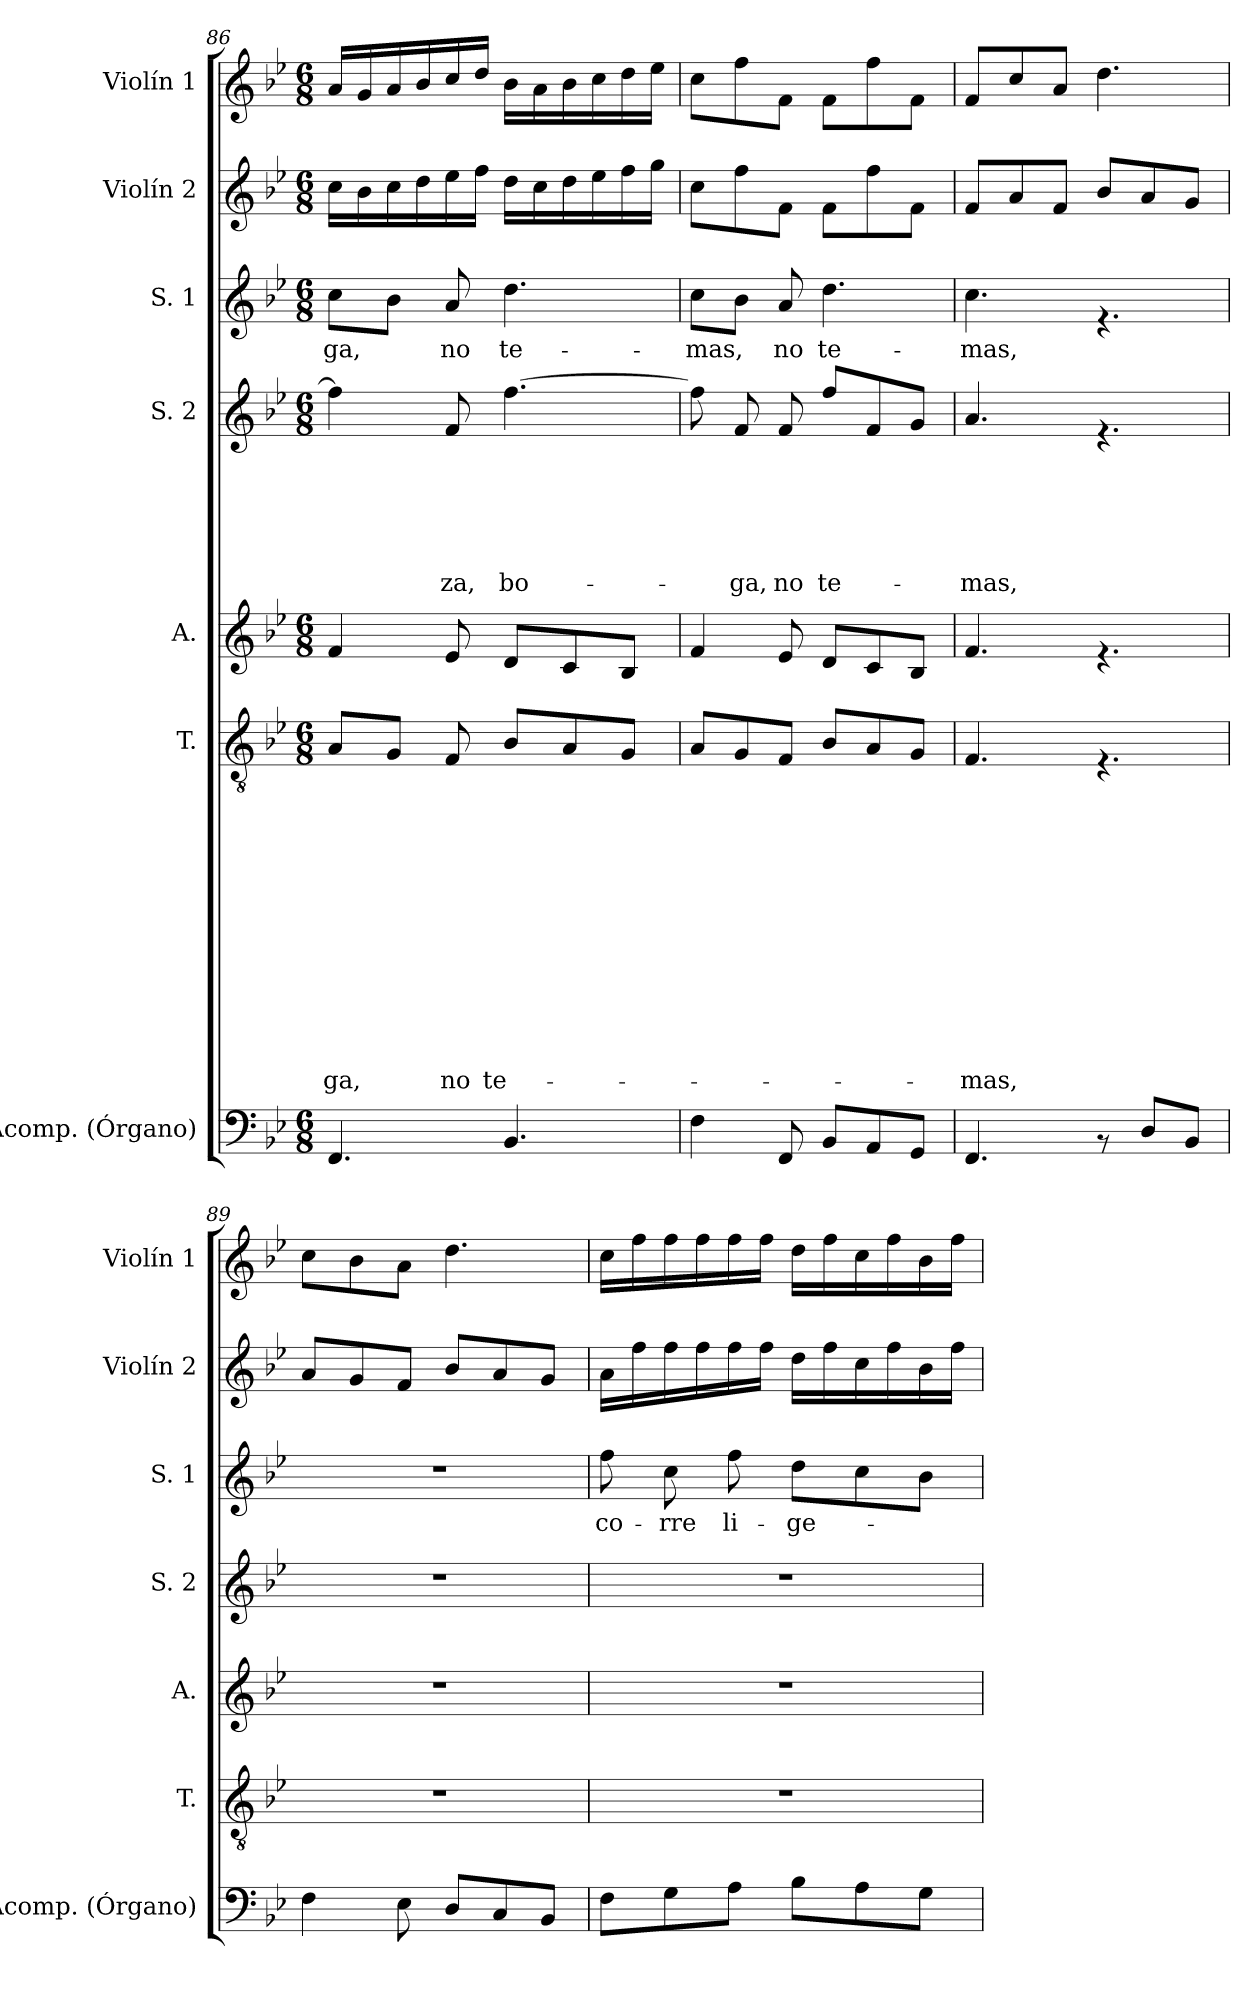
**kern	**kern	**text	**text	**text	**text	**text	**text	**text	**text	**text	**text	**text	**text	**text	**kern	**kern	**text	**text	**text	**text	**text	**text	**kern	**text	**kern	**kern
*part7	*part6	*part6	*part6	*part6	*part6	*part6	*part6	*part6	*part6	*part6	*part6	*part6	*part6	*part6	*part5	*part4	*part4	*part4	*part4	*part4	*part4	*part4	*part3	*part3	*part2	*part1
*staff7	*staff6	*staff6	*staff6	*staff6	*staff6	*staff6	*staff6	*staff6	*staff6	*staff6	*staff6	*staff6	*staff6	*staff6	*staff5	*staff4	*staff4	*staff4	*staff4	*staff4	*staff4	*staff4	*staff3	*staff3	*staff2	*staff1
*I"Acomp. (Órgano)	*I"T.	*	*	*	*	*	*	*	*	*	*	*	*	*	*I"A.	*I"S. 2	*	*	*	*	*	*	*I"S. 1	*	*I"Violín 2	*I"Violín 1
*I'Acomp. (Órgano)	*I'T.	*	*	*	*	*	*	*	*	*	*	*	*	*	*I'A.	*I'S. 2	*	*	*	*	*	*	*I'S. 1	*	*I'Violín 2	*I'Violín 1
*clefF4	*clefGv2	*	*	*	*	*	*	*	*	*	*	*	*	*	*clefG2	*clefG2	*	*	*	*	*	*	*clefG2	*	*clefG2	*clefG2
*k[b-e-]	*k[b-e-]	*	*	*	*	*	*	*	*	*	*	*	*	*	*k[b-e-]	*k[b-e-]	*	*	*	*	*	*	*k[b-e-]	*	*k[b-e-]	*k[b-e-]
*B-:	*B-:	*	*	*	*	*	*	*	*	*	*	*	*	*	*B-:	*B-:	*	*	*	*	*	*	*B-:	*	*B-:	*B-:
*M6/8	*M6/8	*	*	*	*	*	*	*	*	*	*	*	*	*	*M6/8	*M6/8	*	*	*	*	*	*	*M6/8	*	*M6/8	*M6/8
=86	=86	=86	=86	=86	=86	=86	=86	=86	=86	=86	=86	=86	=86	=86	=86	=86	=86	=86	=86	=86	=86	=86	=86	=86	=86	=86
!	!	!	!	!	!	!	!	!	!	!	!	!	!	!LO:LY:b	!	!	!	!	!	!	!	!	!	!LO:LY:b	!	!
4.FF/	8A/L	.	.	.	.	.	.	.	.	.	.	.	.	-ga,	4f/	4ff\]	.	.	.	.	.	.	8cc\L	-ga,	16cc\LL	16a/LL
.	.	.	.	.	.	.	.	.	.	.	.	.	.	.	.	.	.	.	.	.	.	.	.	.	16b-\	16g/
.	8G/J	.	.	.	.	.	.	.	.	.	.	.	.	.	.	.	.	.	.	.	.	.	8b-\J	.	16cc\	16a/
.	.	.	.	.	.	.	.	.	.	.	.	.	.	.	.	.	.	.	.	.	.	.	.	.	16dd\	16b-/
!	!	!	!	!	!	!	!	!	!	!	!	!	!	!LO:LY:b	!	!	!	!	!	!	!	!LO:LY:b	!	!LO:LY:b	!	!
.	8F/	.	.	.	.	.	.	.	.	.	.	.	.	no	8e-/	8f/	.	.	.	.	.	-za,	8a/	no	16ee-\	16cc/
.	.	.	.	.	.	.	.	.	.	.	.	.	.	.	.	.	.	.	.	.	.	.	.	.	16ff\JJ	16dd/JJ
!	!	!	!	!	!	!	!	!	!	!	!	!	!	!LO:LY:b	!	!	!	!	!	!	!	!LO:LY:b	!	!LO:LY:b	!	!
4.BB-/	8B-/L	.	.	.	.	.	.	.	.	.	.	.	.	te-	8d/L	[>4.ff\	.	.	.	.	.	bo-	4.dd\	te-	16dd\LL	16b-\LL
.	.	.	.	.	.	.	.	.	.	.	.	.	.	.	.	.	.	.	.	.	.	.	.	.	16cc\	16a\
.	8A/	.	.	.	.	.	.	.	.	.	.	.	.	.	8c/	.	.	.	.	.	.	.	.	.	16dd\	16b-\
.	.	.	.	.	.	.	.	.	.	.	.	.	.	.	.	.	.	.	.	.	.	.	.	.	16ee-\	16cc\
.	8G/J	.	.	.	.	.	.	.	.	.	.	.	.	.	8B-/J	.	.	.	.	.	.	.	.	.	16ff\	16dd\
.	.	.	.	.	.	.	.	.	.	.	.	.	.	.	.	.	.	.	.	.	.	.	.	.	16gg\JJ	16ee-\JJ
=87	=87	=87	=87	=87	=87	=87	=87	=87	=87	=87	=87	=87	=87	=87	=87	=87	=87	=87	=87	=87	=87	=87	=87	=87	=87	=87
!	!	!	!	!	!	!	!	!	!	!	!	!	!	!	!	!	!	!	!	!	!	!	!	!LO:LY:b	!	!
4F\	8A/L	.	.	.	.	.	.	.	.	.	.	.	.	.	4f/	8ff\]	.	.	.	.	.	.	8cc\L	-mas,	8cc\L	8cc\L
!	!	!	!	!	!	!	!	!	!	!	!	!	!	!	!	!	!	!	!	!	!	!LO:LY:b	!	!	!	!
.	8G/	.	.	.	.	.	.	.	.	.	.	.	.	.	.	8f/	.	.	.	.	.	-ga,	8b-\J	.	8ff\	8ff\
!	!	!	!	!	!	!	!	!	!	!	!	!	!	!	!	!	!	!	!	!	!	!LO:LY:b	!	!LO:LY:b	!	!
8FF/	8F/J	.	.	.	.	.	.	.	.	.	.	.	.	.	8e-/	8f/	.	.	.	.	.	no	8a/	no	8f\J	8f\J
!	!	!	!	!	!	!	!	!	!	!	!	!	!	!	!	!	!	!	!	!	!	!LO:LY:b	!	!LO:LY:b	!	!
8BB-/L	8B-/L	.	.	.	.	.	.	.	.	.	.	.	.	.	8d/L	8ff/L	.	.	.	.	.	te-	4.dd\	te-	8f\L	8f\L
8AA/	8A/	.	.	.	.	.	.	.	.	.	.	.	.	.	8c/	8f/	.	.	.	.	.	.	.	.	8ff\	8ff\
8GG/J	8G/J	.	.	.	.	.	.	.	.	.	.	.	.	.	8B-/J	8g/J	.	.	.	.	.	.	.	.	8f\J	8f\J
!!LO:PB:g=z
=88	=88	=88	=88	=88	=88	=88	=88	=88	=88	=88	=88	=88	=88	=88	=88	=88	=88	=88	=88	=88	=88	=88	=88	=88	=88	=88
!	!	!	!	!	!	!	!	!	!	!	!	!	!	!LO:LY:b	!	!	!	!	!	!	!	!LO:LY:b	!	!LO:LY:b	!	!
4.FF/	4.F/	.	.	.	.	.	.	.	.	.	.	.	.	-mas,	4.f/	4.a/	.	.	.	.	.	-mas,	4.cc\	-mas,	8f/L	8f/L
.	.	.	.	.	.	.	.	.	.	.	.	.	.	.	.	.	.	.	.	.	.	.	.	.	8a/	8cc/
.	.	.	.	.	.	.	.	.	.	.	.	.	.	.	.	.	.	.	.	.	.	.	.	.	8f/J	8a/J
8rAA	4.rF	.	.	.	.	.	.	.	.	.	.	.	.	.	4.rf	4.rf	.	.	.	.	.	.	4.rf	.	8b-/L	4.dd\
8D/L	.	.	.	.	.	.	.	.	.	.	.	.	.	.	.	.	.	.	.	.	.	.	.	.	8a/	.
8BB-/J	.	.	.	.	.	.	.	.	.	.	.	.	.	.	.	.	.	.	.	.	.	.	.	.	8g/J	.
=89	=89	=89	=89	=89	=89	=89	=89	=89	=89	=89	=89	=89	=89	=89	=89	=89	=89	=89	=89	=89	=89	=89	=89	=89	=89	=89
4F\	2.r	.	.	.	.	.	.	.	.	.	.	.	.	.	2.r	2.r	.	.	.	.	.	.	2.r	.	8a/L	8cc\L
.	.	.	.	.	.	.	.	.	.	.	.	.	.	.	.	.	.	.	.	.	.	.	.	.	8g/	8b-\
8E-\	.	.	.	.	.	.	.	.	.	.	.	.	.	.	.	.	.	.	.	.	.	.	.	.	8f/J	8a\J
8D/L	.	.	.	.	.	.	.	.	.	.	.	.	.	.	.	.	.	.	.	.	.	.	.	.	8b-/L	4.dd\
8C/	.	.	.	.	.	.	.	.	.	.	.	.	.	.	.	.	.	.	.	.	.	.	.	.	8a/	.
8BB-/J	.	.	.	.	.	.	.	.	.	.	.	.	.	.	.	.	.	.	.	.	.	.	.	.	8g/J	.
=90	=90	=90	=90	=90	=90	=90	=90	=90	=90	=90	=90	=90	=90	=90	=90	=90	=90	=90	=90	=90	=90	=90	=90	=90	=90	=90
!	!	!	!	!	!	!	!	!	!	!	!	!	!	!	!	!	!	!	!	!	!	!	!	!LO:LY:b	!	!
8F\L	2.r	.	.	.	.	.	.	.	.	.	.	.	.	.	2.r	2.r	.	.	.	.	.	.	8ff\	co-	16a\LL	16cc\LL
.	.	.	.	.	.	.	.	.	.	.	.	.	.	.	.	.	.	.	.	.	.	.	.	.	16ff\	16ff\
!	!	!	!	!	!	!	!	!	!	!	!	!	!	!	!	!	!	!	!	!	!	!	!	!LO:LY:b	!	!
8G\	.	.	.	.	.	.	.	.	.	.	.	.	.	.	.	.	.	.	.	.	.	.	8cc\	-rre	16ff\	16ff\
.	.	.	.	.	.	.	.	.	.	.	.	.	.	.	.	.	.	.	.	.	.	.	.	.	16ff\	16ff\
!	!	!	!	!	!	!	!	!	!	!	!	!	!	!	!	!	!	!	!	!	!	!	!	!LO:LY:b	!	!
8A\J	.	.	.	.	.	.	.	.	.	.	.	.	.	.	.	.	.	.	.	.	.	.	8ff\	li-	16ff\	16ff\
.	.	.	.	.	.	.	.	.	.	.	.	.	.	.	.	.	.	.	.	.	.	.	.	.	16ff\JJ	16ff\JJ
!	!	!	!	!	!	!	!	!	!	!	!	!	!	!	!	!	!	!	!	!	!	!	!	!LO:LY:b	!	!
8B-\L	.	.	.	.	.	.	.	.	.	.	.	.	.	.	.	.	.	.	.	.	.	.	8dd\L	-ge-	16dd\LL	16dd\LL
.	.	.	.	.	.	.	.	.	.	.	.	.	.	.	.	.	.	.	.	.	.	.	.	.	16ff\	16ff\
8A\	.	.	.	.	.	.	.	.	.	.	.	.	.	.	.	.	.	.	.	.	.	.	8cc\	.	16cc\	16cc\
.	.	.	.	.	.	.	.	.	.	.	.	.	.	.	.	.	.	.	.	.	.	.	.	.	16ff\	16ff\
8G\J	.	.	.	.	.	.	.	.	.	.	.	.	.	.	.	.	.	.	.	.	.	.	8b-\J	.	16b-\	16b-\
.	.	.	.	.	.	.	.	.	.	.	.	.	.	.	.	.	.	.	.	.	.	.	.	.	16ff\JJ	16ff\JJ
=	=	=	=	=	=	=	=	=	=	=	=	=	=	=	=	=	=	=	=	=	=	=	=	=	=	=
*-	*-	*-	*-	*-	*-	*-	*-	*-	*-	*-	*-	*-	*-	*-	*-	*-	*-	*-	*-	*-	*-	*-	*-	*-	*-	*-
